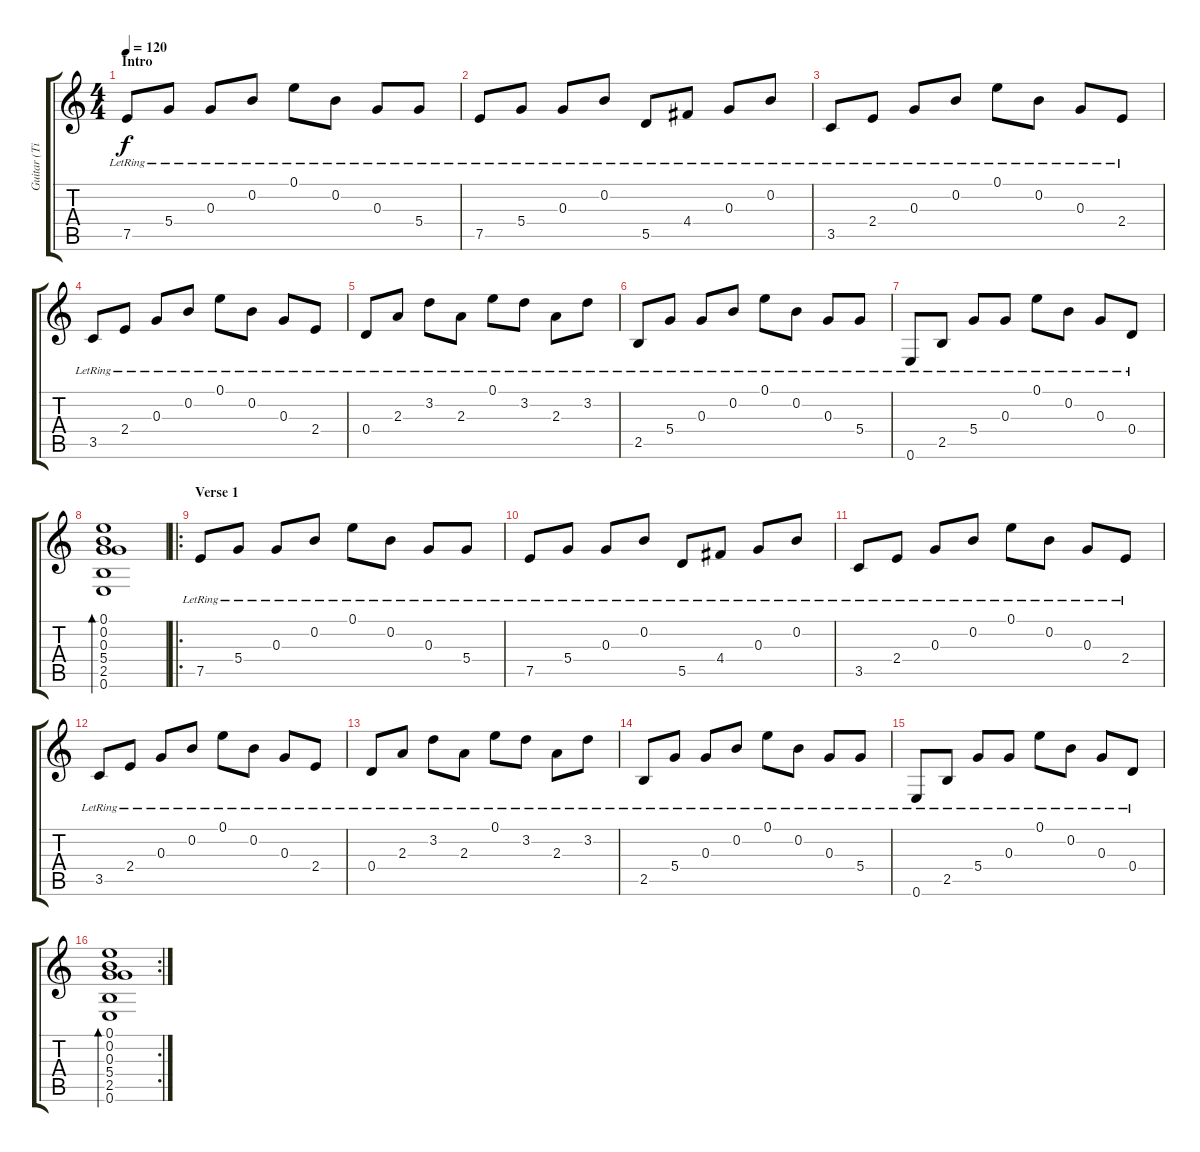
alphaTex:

\track ("Guitar (Tim)" "Guitar (Ti") {instrument electricguitarclean}
\staff {score tabs}
\tuning (E4 B3 G3 D3 A2 E2) {hide}
\ts (4 4)
\section ("" "Intro")
\tempo 120
\clef g2
\ks c
7.5{lr}.8{dy f instrument electricguitarclean} 5.4{lr}.8 0.3{lr}.8 0.2{lr}.8 0.1{lr}.8 0.2{lr}.8 0.3{lr}.8 5.4{lr}.8 |
7.5{lr}.8 5.4{lr}.8 0.3{lr}.8 0.2{lr}.8 5.5{lr}.8 4.4{lr}.8 0.3{lr}.8 0.2{lr}.8 |
3.5{lr}.8 2.4{lr}.8 0.3{lr}.8 0.2{lr}.8 0.1{lr}.8 0.2{lr}.8 0.3{lr}.8 2.4{lr}.8 |
3.5{lr}.8 2.4{lr}.8 0.3{lr}.8 0.2{lr}.8 0.1{lr}.8 0.2{lr}.8 0.3{lr}.8 2.4{lr}.8 |
0.4{lr}.8 2.3{lr}.8 3.2{lr}.8 2.3{lr}.8 0.1{lr}.8 3.2{lr}.8 2.3{lr}.8 3.2{lr}.8 |
2.5{lr}.8 5.4{lr}.8 0.3{lr}.8 0.2{lr}.8 0.1{lr}.8 0.2{lr}.8 0.3{lr}.8 5.4{lr}.8 |
0.6{lr}.8 2.5{lr}.8 5.4{lr}.8 0.3{lr}.8 0.1{lr}.8 0.2{lr}.8 0.3{lr}.8 0.4{lr}.8 |
(0.1 0.2 0.3 5.4 2.5 0.6).1{bd 240} |
\ro
\section ("" "Verse 1")
7.5{lr}.8 5.4{lr}.8 0.3{lr}.8 0.2{lr}.8 0.1{lr}.8 0.2{lr}.8 0.3{lr}.8 5.4{lr}.8 |
7.5{lr}.8 5.4{lr}.8 0.3{lr}.8 0.2{lr}.8 5.5{lr}.8 4.4{lr}.8 0.3{lr}.8 0.2{lr}.8 |
3.5{lr}.8 2.4{lr}.8 0.3{lr}.8 0.2{lr}.8 0.1{lr}.8 0.2{lr}.8 0.3{lr}.8 2.4{lr}.8 |
3.5{lr}.8 2.4{lr}.8 0.3{lr}.8 0.2{lr}.8 0.1{lr}.8 0.2{lr}.8 0.3{lr}.8 2.4{lr}.8 |
0.4{lr}.8 2.3{lr}.8 3.2{lr}.8 2.3{lr}.8 0.1{lr}.8 3.2{lr}.8 2.3{lr}.8 3.2{lr}.8 |
2.5{lr}.8 5.4{lr}.8 0.3{lr}.8 0.2{lr}.8 0.1{lr}.8 0.2{lr}.8 0.3{lr}.8 5.4{lr}.8 |
0.6{lr}.8 2.5{lr}.8 5.4{lr}.8 0.3{lr}.8 0.1{lr}.8 0.2{lr}.8 0.3{lr}.8 0.4{lr}.8 |
\rc 2
(0.1 0.2 0.3 5.4 2.5 0.6).1{bd 240}
